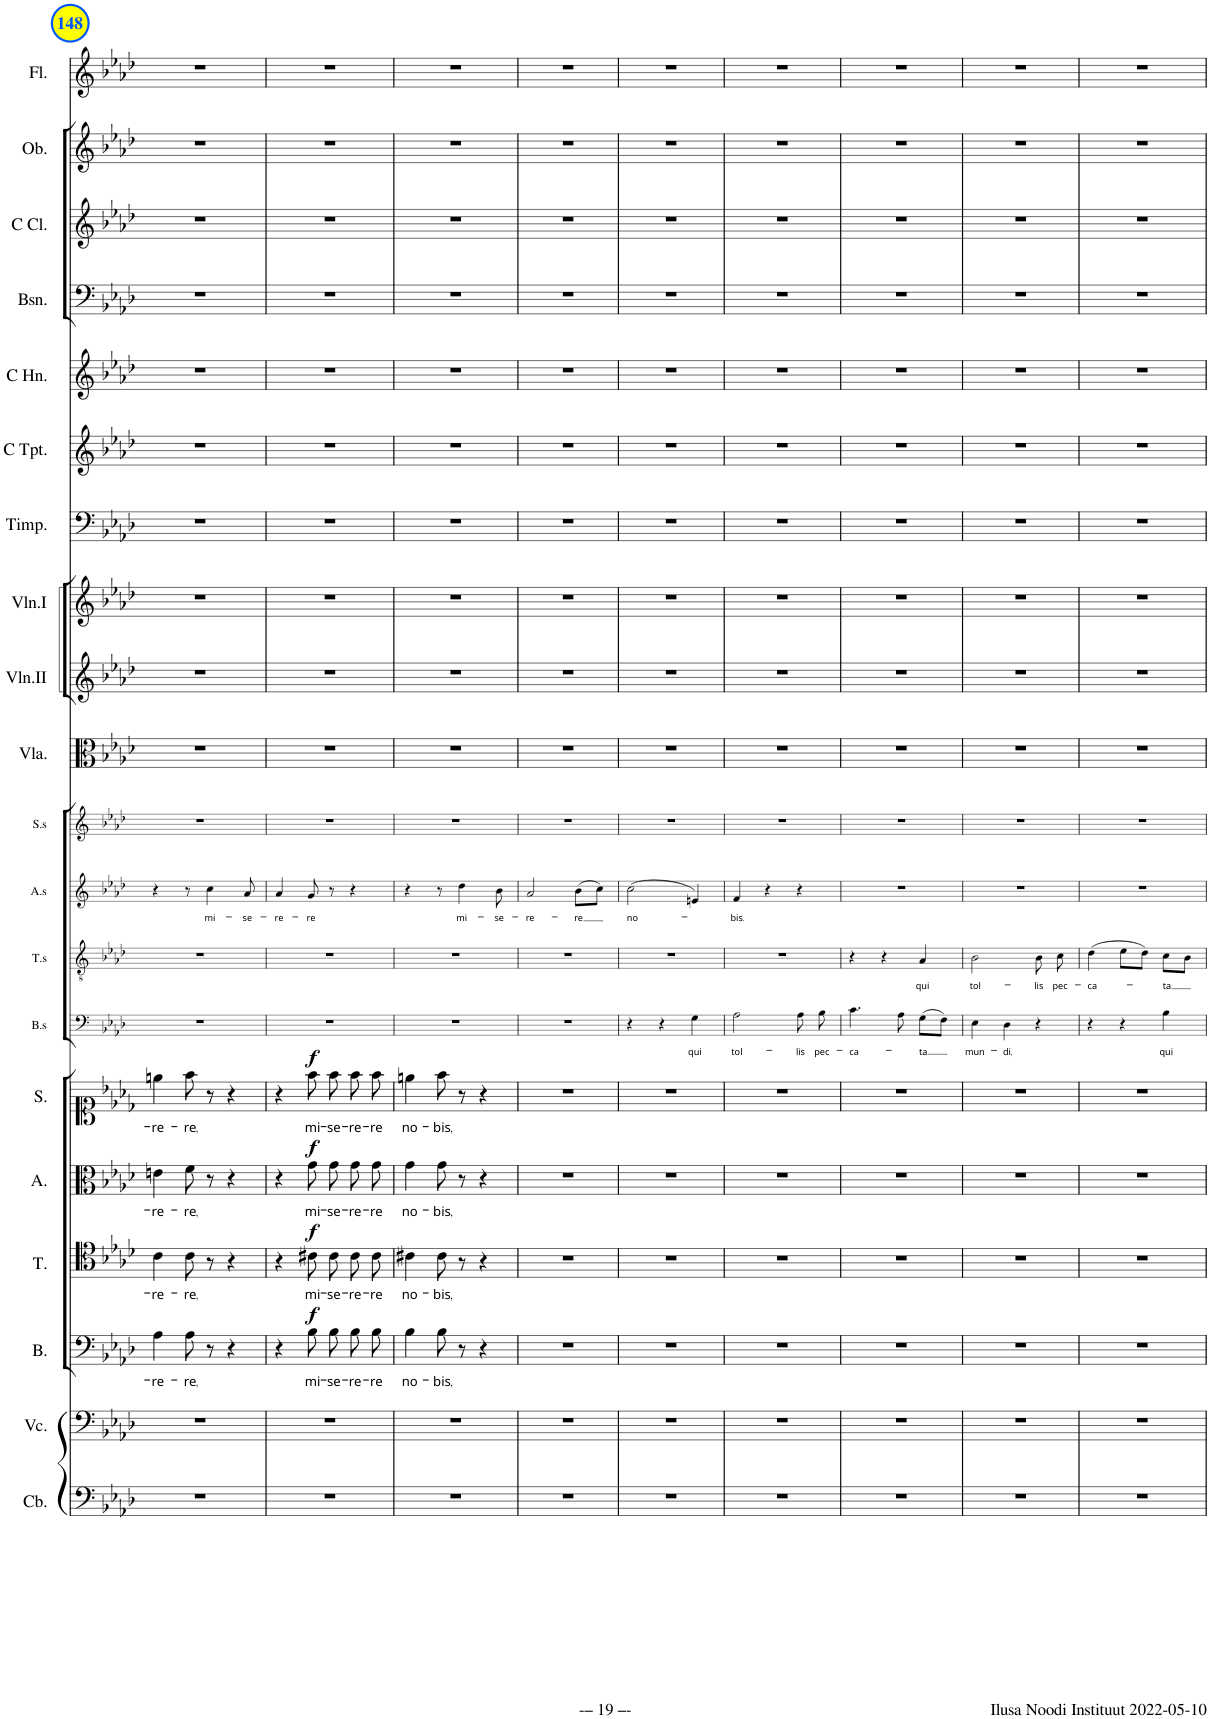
**kern	**kern	**kern	**text	**dynam	**kern	**text	**dynam	**kern	**text	**dynam	**kern	**text	**dynam	**kern	**text	**kern	**text	**kern	**text	**kern	**kern	**kern	**kern	**kern	**kern	**kern	**kern	**kern	**kern	**kern
*part20	*part19	*part18	*part18	*part18	*part17	*part17	*part17	*part16	*part16	*part16	*part15	*part15	*part15	*part14	*part14	*part13	*part13	*part12	*part12	*part11	*part10	*part9	*part8	*part7	*part6	*part5	*part4	*part3	*part2	*part1
*staff20	*staff19	*staff18	*staff18	*staff18	*staff17	*staff17	*staff17	*staff16	*staff16	*staff16	*staff15	*staff15	*staff15	*staff14	*staff14	*staff13	*staff13	*staff12	*staff12	*staff11	*staff10	*staff9	*staff8	*staff7	*staff6	*staff5	*staff4	*staff3	*staff2	*staff1
*I"Contrabass	*I"Violoncello	*I"B.	*	*	*I"T.	*	*	*I"A.	*	*	*I"S.	*	*	*I"Bass solo	*	*I"Tenor solo	*	*I"Alto solo	*	*I"Soprano solo	*I"Viola	*I"Violin II	*I"Violin I	*I"Timpani	*I"C Trumpet	*I"Horn in C	*I"Bassoon	*I"C Clarinet	*I"Oboe	*I"Flute
*I'Cb.	*I'Vc.	*I'B.	*	*	*I'T.	*	*	*I'A.	*	*	*I'S.	*	*	*I'B.s	*	*I'T.s	*	*I'A.s	*	*I'S.s	*I'Vla.	*I'Vln.II	*I'Vln.I	*I'Timp.	*I'C Tpt.	*	*I'Bsn.	*I'C Cl.	*I'Ob.	*I'Fl.
!!LO:PB:g=z
*clefF4	*clefF4	*clefF4	*	*	*clefC4	*	*	*clefC3	*	*	*clefC1	*	*	*clefF4	*	*clefGv2	*	*clefG2	*	*clefG2	*clefC3	*clefG2	*clefG2	*clefF4	*clefG2	*clefG2	*clefF4	*clefG2	*clefG2	*clefG2
*Trd7c12	*	*	*	*	*	*	*	*	*	*	*	*	*	*	*	*	*	*	*	*	*	*	*	*	*	*Trd7c12	*	*Trd1c2	*	*
*k[b-e-a-d-]	*k[b-e-a-d-]	*k[b-e-a-d-]	*	*	*k[b-e-a-d-]	*	*	*k[b-e-a-d-]	*	*	*k[b-e-a-d-]	*	*	*k[b-e-a-d-]	*	*k[b-e-a-d-]	*	*k[b-e-a-d-]	*	*k[b-e-a-d-]	*k[b-e-a-d-]	*k[b-e-a-d-]	*k[b-e-a-d-]	*k[b-e-a-d-]	*k[b-e-a-d-]	*k[b-e-a-d-]	*k[b-e-a-d-]	*k[b-e-a-d-]	*k[b-e-a-d-]	*k[b-e-a-d-]
*M3/4	*M3/4	*M3/4	*	*	*M3/4	*	*	*M3/4	*	*	*M3/4	*	*	*M3/4	*	*M3/4	*	*M3/4	*	*M3/4	*M3/4	*M3/4	*M3/4	*M3/4	*M3/4	*M3/4	*M3/4	*M3/4	*M3/4	*M3/4
=148	=148	=148	=148	=148	=148	=148	=148	=148	=148	=148	=148	=148	=148	=148	=148	=148	=148	=148	=148	=148	=148	=148	=148	=148	=148	=148	=148	=148	=148	=148
!	!	!	!LO:LY:b	!	!	!LO:LY:b	!	!	!LO:LY:b	!	!	!LO:LY:b	!	!	!	!	!	!	!	!	!	!	!	!	!	!	!	!	!	!
2.r	2.r	4A-\	-re-	.	4c\	-re-	.	4en\	-re-	.	4een\	-re-	.	2.r	.	2.r	.	4r	.	2.r	2.r	2.r	2.r	2.r	2.r	2.r	2.r	2.r	2.r	2.r
!	!	!	!LO:LY:b	!	!	!LO:LY:b	!	!	!LO:LY:b	!	!	!LO:LY:b	!	!	!	!	!	!	!	!	!	!	!	!	!	!	!	!	!	!
.	.	8A-\	-re,	.	8c\	-re,	.	8f\	-re,	.	8ff\	-re,	.	.	.	.	.	8r	.	.	.	.	.	.	.	.	.	.	.	.
!	!	!	!	!	!	!	!	!	!	!	!	!	!	!	!	!	!	!	!LO:LY:b	!	!	!	!	!	!	!	!	!	!	!
.	.	8r	.	.	8r	.	.	8r	.	.	8r	.	.	.	.	.	.	4cc\	mi-	.	.	.	.	.	.	.	.	.	.	.
.	.	4r	.	.	4r	.	.	4r	.	.	4r	.	.	.	.	.	.	.	.	.	.	.	.	.	.	.	.	.	.	.
!	!	!	!	!	!	!	!	!	!	!	!	!	!	!	!	!	!	!	!LO:LY:b	!	!	!	!	!	!	!	!	!	!	!
.	.	.	.	.	.	.	.	.	.	.	.	.	.	.	.	.	.	8a-/	-se-	.	.	.	.	.	.	.	.	.	.	.
=149	=149	=149	=149	=149	=149	=149	=149	=149	=149	=149	=149	=149	=149	=149	=149	=149	=149	=149	=149	=149	=149	=149	=149	=149	=149	=149	=149	=149	=149	=149
!	!	!	!	!	!	!	!	!	!	!	!	!	!	!	!	!	!	!	!LO:LY:b	!	!	!	!	!	!	!	!	!	!	!
2.r	2.r	4r	.	.	4r	.	.	4r	.	.	4r	.	.	2.r	.	2.r	.	4a-/	-re-	2.r	2.r	2.r	2.r	2.r	2.r	2.r	2.r	2.r	2.r	2.r
!	!	!	!LO:LY:b	!LO:DY:a	!	!LO:LY:b	!LO:DY:a	!	!LO:LY:b	!LO:DY:a	!	!LO:LY:b	!LO:DY:a	!	!	!	!	!	!LO:LY:b	!	!	!	!	!	!	!	!	!	!	!
.	.	8B-\L	mi-	f	8c#X\L	mi-	f	8g\L	mi-	f	8ff\L	mi-	f	.	.	.	.	8g/	-re	.	.	.	.	.	.	.	.	.	.	.
!	!	!	!LO:LY:b	!	!	!LO:LY:b	!	!	!LO:LY:b	!	!	!LO:LY:b	!	!	!	!	!	!	!	!	!	!	!	!	!	!	!	!	!	!
.	.	8B-\J	-se-	.	8c#\J	-se-	.	8g\J	-se-	.	8ff\J	-se-	.	.	.	.	.	8r	.	.	.	.	.	.	.	.	.	.	.	.
!	!	!	!LO:LY:b	!	!	!LO:LY:b	!	!	!LO:LY:b	!	!	!LO:LY:b	!	!	!	!	!	!	!	!	!	!	!	!	!	!	!	!	!	!
.	.	8B-\L	-re-	.	8c#\L	-re-	.	8g\L	-re-	.	8ff\L	-re-	.	.	.	.	.	4r	.	.	.	.	.	.	.	.	.	.	.	.
!	!	!	!LO:LY:b	!	!	!LO:LY:b	!	!	!LO:LY:b	!	!	!LO:LY:b	!	!	!	!	!	!	!	!	!	!	!	!	!	!	!	!	!	!
.	.	8B-\J	-re	.	8c#\J	-re	.	8g\J	-re	.	8ff\J	-re	.	.	.	.	.	.	.	.	.	.	.	.	.	.	.	.	.	.
=150	=150	=150	=150	=150	=150	=150	=150	=150	=150	=150	=150	=150	=150	=150	=150	=150	=150	=150	=150	=150	=150	=150	=150	=150	=150	=150	=150	=150	=150	=150
!	!	!	!LO:LY:b	!	!	!LO:LY:b	!	!	!LO:LY:b	!	!	!LO:LY:b	!	!	!	!	!	!	!	!	!	!	!	!	!	!	!	!	!	!
2.r	2.r	4B-\	no-	.	4c#X\	no-	.	4g\	no-	.	4een\	no-	.	2.r	.	2.r	.	4r	.	2.r	2.r	2.r	2.r	2.r	2.r	2.r	2.r	2.r	2.r	2.r
!	!	!	!LO:LY:b	!	!	!LO:LY:b	!	!	!LO:LY:b	!	!	!LO:LY:b	!	!	!	!	!	!	!	!	!	!	!	!	!	!	!	!	!	!
.	.	8B-\	-bis,	.	8c#\	-bis,	.	8g\	-bis,	.	8ff\	-bis,	.	.	.	.	.	8r	.	.	.	.	.	.	.	.	.	.	.	.
!	!	!	!	!	!	!	!	!	!	!	!	!	!	!	!	!	!	!	!LO:LY:b	!	!	!	!	!	!	!	!	!	!	!
.	.	8r	.	.	8r	.	.	8r	.	.	8r	.	.	.	.	.	.	4dd-\	mi-	.	.	.	.	.	.	.	.	.	.	.
.	.	4r	.	.	4r	.	.	4r	.	.	4r	.	.	.	.	.	.	.	.	.	.	.	.	.	.	.	.	.	.	.
!	!	!	!	!	!	!	!	!	!	!	!	!	!	!	!	!	!	!	!LO:LY:b	!	!	!	!	!	!	!	!	!	!	!
.	.	.	.	.	.	.	.	.	.	.	.	.	.	.	.	.	.	8b-\	-se-	.	.	.	.	.	.	.	.	.	.	.
=151	=151	=151	=151	=151	=151	=151	=151	=151	=151	=151	=151	=151	=151	=151	=151	=151	=151	=151	=151	=151	=151	=151	=151	=151	=151	=151	=151	=151	=151	=151
!	!	!	!	!	!	!	!	!	!	!	!	!	!	!	!	!	!	!	!LO:LY:b	!	!	!	!	!	!	!	!	!	!	!
2.r	2.r	2.r	.	.	2.r	.	.	2.r	.	.	2.r	.	.	2.r	.	2.r	.	2a-/	-re-	2.r	2.r	2.r	2.r	2.r	2.r	2.r	2.r	2.r	2.r	2.r
!	!	!	!	!	!	!	!	!	!	!	!	!	!	!	!	!	!	!	!LO:LY:b	!	!	!	!	!	!	!	!	!	!	!
.	.	.	.	.	.	.	.	.	.	.	.	.	.	.	.	.	.	(8b-\L	-re	.	.	.	.	.	.	.	.	.	.	.
.	.	.	.	.	.	.	.	.	.	.	.	.	.	.	.	.	.	8cc\J)	.	.	.	.	.	.	.	.	.	.	.	.
=152	=152	=152	=152	=152	=152	=152	=152	=152	=152	=152	=152	=152	=152	=152	=152	=152	=152	=152	=152	=152	=152	=152	=152	=152	=152	=152	=152	=152	=152	=152
!	!	!	!	!	!	!	!	!	!	!	!	!	!	!	!	!	!	!	!LO:LY:b	!	!	!	!	!	!	!	!	!	!	!
2.r	2.r	2.r	.	.	2.r	.	.	2.r	.	.	2.r	.	.	4r	.	2.r	.	(2cc\	no-	2.r	2.r	2.r	2.r	2.r	2.r	2.r	2.r	2.r	2.r	2.r
.	.	.	.	.	.	.	.	.	.	.	.	.	.	4r	.	.	.	.	.	.	.	.	.	.	.	.	.	.	.	.
!	!	!	!	!	!	!	!	!	!	!	!	!	!	!	!LO:LY:b	!	!	!	!	!	!	!	!	!	!	!	!	!	!	!
.	.	.	.	.	.	.	.	.	.	.	.	.	.	4G\	qui	.	.	4en/)	.	.	.	.	.	.	.	.	.	.	.	.
=153	=153	=153	=153	=153	=153	=153	=153	=153	=153	=153	=153	=153	=153	=153	=153	=153	=153	=153	=153	=153	=153	=153	=153	=153	=153	=153	=153	=153	=153	=153
!	!	!	!	!	!	!	!	!	!	!	!	!	!	!	!LO:LY:b	!	!	!	!LO:LY:b	!	!	!	!	!	!	!	!	!	!	!
2.r	2.r	2.r	.	.	2.r	.	.	2.r	.	.	2.r	.	.	2A-\	tol-	2.r	.	4f/	-bis.	2.r	2.r	2.r	2.r	2.r	2.r	2.r	2.r	2.r	2.r	2.r
.	.	.	.	.	.	.	.	.	.	.	.	.	.	.	.	.	.	4r	.	.	.	.	.	.	.	.	.	.	.	.
!	!	!	!	!	!	!	!	!	!	!	!	!	!	!	!LO:LY:b	!	!	!	!	!	!	!	!	!	!	!	!	!	!	!
.	.	.	.	.	.	.	.	.	.	.	.	.	.	8A-\	-lis	.	.	4r	.	.	.	.	.	.	.	.	.	.	.	.
!	!	!	!	!	!	!	!	!	!	!	!	!	!	!	!LO:LY:b	!	!	!	!	!	!	!	!	!	!	!	!	!	!	!
.	.	.	.	.	.	.	.	.	.	.	.	.	.	8B-\	pec-	.	.	.	.	.	.	.	.	.	.	.	.	.	.	.
=154	=154	=154	=154	=154	=154	=154	=154	=154	=154	=154	=154	=154	=154	=154	=154	=154	=154	=154	=154	=154	=154	=154	=154	=154	=154	=154	=154	=154	=154	=154
!	!	!	!	!	!	!	!	!	!	!	!	!	!	!	!LO:LY:b	!	!	!	!	!	!	!	!	!	!	!	!	!	!	!
2.r	2.r	2.r	.	.	2.r	.	.	2.r	.	.	2.r	.	.	4.c\	-ca-	4r	.	2.r	.	2.r	2.r	2.r	2.r	2.r	2.r	2.r	2.r	2.r	2.r	2.r
.	.	.	.	.	.	.	.	.	.	.	.	.	.	.	.	4r	.	.	.	.	.	.	.	.	.	.	.	.	.	.
.	.	.	.	.	.	.	.	.	.	.	.	.	.	8A-\	.	.	.	.	.	.	.	.	.	.	.	.	.	.	.	.
!	!	!	!	!	!	!	!	!	!	!	!	!	!	!	!LO:LY:b	!	!LO:LY:b	!	!	!	!	!	!	!	!	!	!	!	!	!
.	.	.	.	.	.	.	.	.	.	.	.	.	.	(8G\L	-ta	4A-/	qui	.	.	.	.	.	.	.	.	.	.	.	.	.
.	.	.	.	.	.	.	.	.	.	.	.	.	.	8F\J)	.	.	.	.	.	.	.	.	.	.	.	.	.	.	.	.
=155	=155	=155	=155	=155	=155	=155	=155	=155	=155	=155	=155	=155	=155	=155	=155	=155	=155	=155	=155	=155	=155	=155	=155	=155	=155	=155	=155	=155	=155	=155
!	!	!	!	!	!	!	!	!	!	!	!	!	!	!	!LO:LY:b	!	!LO:LY:b	!	!	!	!	!	!	!	!	!	!	!	!	!
2.r	2.r	2.r	.	.	2.r	.	.	2.r	.	.	2.r	.	.	4E-\	mun-	2B-\	tol-	2.r	.	2.r	2.r	2.r	2.r	2.r	2.r	2.r	2.r	2.r	2.r	2.r
!	!	!	!	!	!	!	!	!	!	!	!	!	!	!	!LO:LY:b	!	!	!	!	!	!	!	!	!	!	!	!	!	!	!
.	.	.	.	.	.	.	.	.	.	.	.	.	.	4D-\	-di,	.	.	.	.	.	.	.	.	.	.	.	.	.	.	.
!	!	!	!	!	!	!	!	!	!	!	!	!	!	!	!	!	!LO:LY:b	!	!	!	!	!	!	!	!	!	!	!	!	!
.	.	.	.	.	.	.	.	.	.	.	.	.	.	4r	.	8B-\	-lis	.	.	.	.	.	.	.	.	.	.	.	.	.
!	!	!	!	!	!	!	!	!	!	!	!	!	!	!	!	!	!LO:LY:b	!	!	!	!	!	!	!	!	!	!	!	!	!
.	.	.	.	.	.	.	.	.	.	.	.	.	.	.	.	8c\	pec-	.	.	.	.	.	.	.	.	.	.	.	.	.
=156	=156	=156	=156	=156	=156	=156	=156	=156	=156	=156	=156	=156	=156	=156	=156	=156	=156	=156	=156	=156	=156	=156	=156	=156	=156	=156	=156	=156	=156	=156
!	!	!	!	!	!	!	!	!	!	!	!	!	!	!	!	!	!LO:LY:b	!	!	!	!	!	!	!	!	!	!	!	!	!
2.r	2.r	2.r	.	.	2.r	.	.	2.r	.	.	2.r	.	.	4r	.	(4d-\	-ca-	2.r	.	2.r	2.r	2.r	2.r	2.r	2.r	2.r	2.r	2.r	2.r	2.r
.	.	.	.	.	.	.	.	.	.	.	.	.	.	4r	.	8e-\L	.	.	.	.	.	.	.	.	.	.	.	.	.	.
.	.	.	.	.	.	.	.	.	.	.	.	.	.	.	.	8d-\J)	.	.	.	.	.	.	.	.	.	.	.	.	.	.
!	!	!	!	!	!	!	!	!	!	!	!	!	!	!	!LO:LY:b	!	!LO:LY:b	!	!	!	!	!	!	!	!	!	!	!	!	!
.	.	.	.	.	.	.	.	.	.	.	.	.	.	4B-\	qui	8c\L	-ta	.	.	.	.	.	.	.	.	.	.	.	.	.
.	.	.	.	.	.	.	.	.	.	.	.	.	.	.	.	8B-\J	.	.	.	.	.	.	.	.	.	.	.	.	.	.
=	=	=	=	=	=	=	=	=	=	=	=	=	=	=	=	=	=	=	=	=	=	=	=	=	=	=	=	=	=	=
*-	*-	*-	*-	*-	*-	*-	*-	*-	*-	*-	*-	*-	*-	*-	*-	*-	*-	*-	*-	*-	*-	*-	*-	*-	*-	*-	*-	*-	*-	*-
